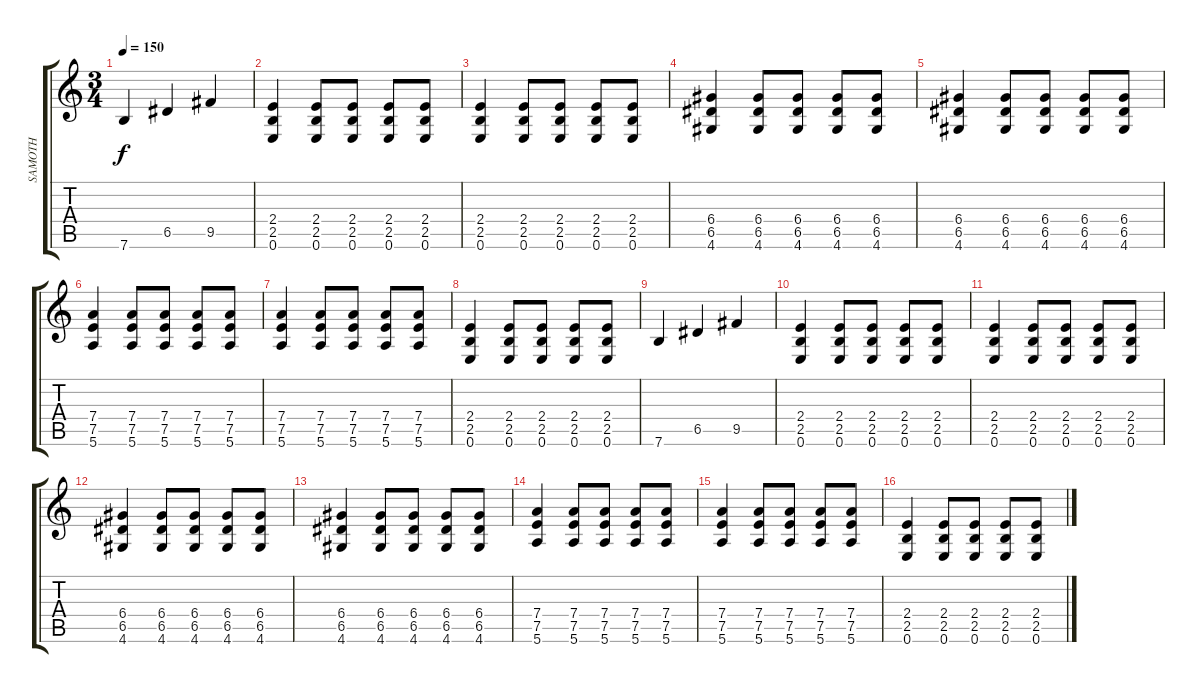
\track ("SAMOTH" "SAMOTH") {instrument distortionguitar}
\staff {score tabs}
\tuning (E4 B3 G3 D3 A2 E2) {hide}
\ts (3 4)
\tempo 150
\clef g2
\ks c
7.6.4{dy f} 6.5.4 9.5.4 |
(2.4 2.5 0.6).4 (2.4 2.5 0.6).8 (2.4 2.5 0.6).8 (2.4 2.5 0.6).8 (2.4 2.5 0.6).8 |
(2.4 2.5 0.6).4 (2.4 2.5 0.6).8 (2.4 2.5 0.6).8 (2.4 2.5 0.6).8 (2.4 2.5 0.6).8 |
(6.4 6.5 4.6).4 (6.4 6.5 4.6).8 (6.4 6.5 4.6).8 (6.4 6.5 4.6).8 (6.4 6.5 4.6).8 |
(6.4 6.5 4.6).4 (6.4 6.5 4.6).8 (6.4 6.5 4.6).8 (6.4 6.5 4.6).8 (6.4 6.5 4.6).8 |
(7.4 7.5 5.6).4 (7.4 7.5 5.6).8 (7.4 7.5 5.6).8 (7.4 7.5 5.6).8 (7.4 7.5 5.6).8 |
(7.4 7.5 5.6).4 (7.4 7.5 5.6).8 (7.4 7.5 5.6).8 (7.4 7.5 5.6).8 (7.4 7.5 5.6).8 |
(2.4 2.5 0.6).4 (2.4 2.5 0.6).8 (2.4 2.5 0.6).8 (2.4 2.5 0.6).8 (2.4 2.5 0.6).8 |
7.6.4 6.5.4 9.5.4 |
(2.4 2.5 0.6).4 (2.4 2.5 0.6).8 (2.4 2.5 0.6).8 (2.4 2.5 0.6).8 (2.4 2.5 0.6).8 |
(2.4 2.5 0.6).4 (2.4 2.5 0.6).8 (2.4 2.5 0.6).8 (2.4 2.5 0.6).8 (2.4 2.5 0.6).8 |
(6.4 6.5 4.6).4 (6.4 6.5 4.6).8 (6.4 6.5 4.6).8 (6.4 6.5 4.6).8 (6.4 6.5 4.6).8 |
(6.4 6.5 4.6).4 (6.4 6.5 4.6).8 (6.4 6.5 4.6).8 (6.4 6.5 4.6).8 (6.4 6.5 4.6).8 |
(7.4 7.5 5.6).4 (7.4 7.5 5.6).8 (7.4 7.5 5.6).8 (7.4 7.5 5.6).8 (7.4 7.5 5.6).8 |
(7.4 7.5 5.6).4 (7.4 7.5 5.6).8 (7.4 7.5 5.6).8 (7.4 7.5 5.6).8 (7.4 7.5 5.6).8 |
(2.4 2.5 0.6).4 (2.4 2.5 0.6).8 (2.4 2.5 0.6).8 (2.4 2.5 0.6).8 (2.4 2.5 0.6).8
